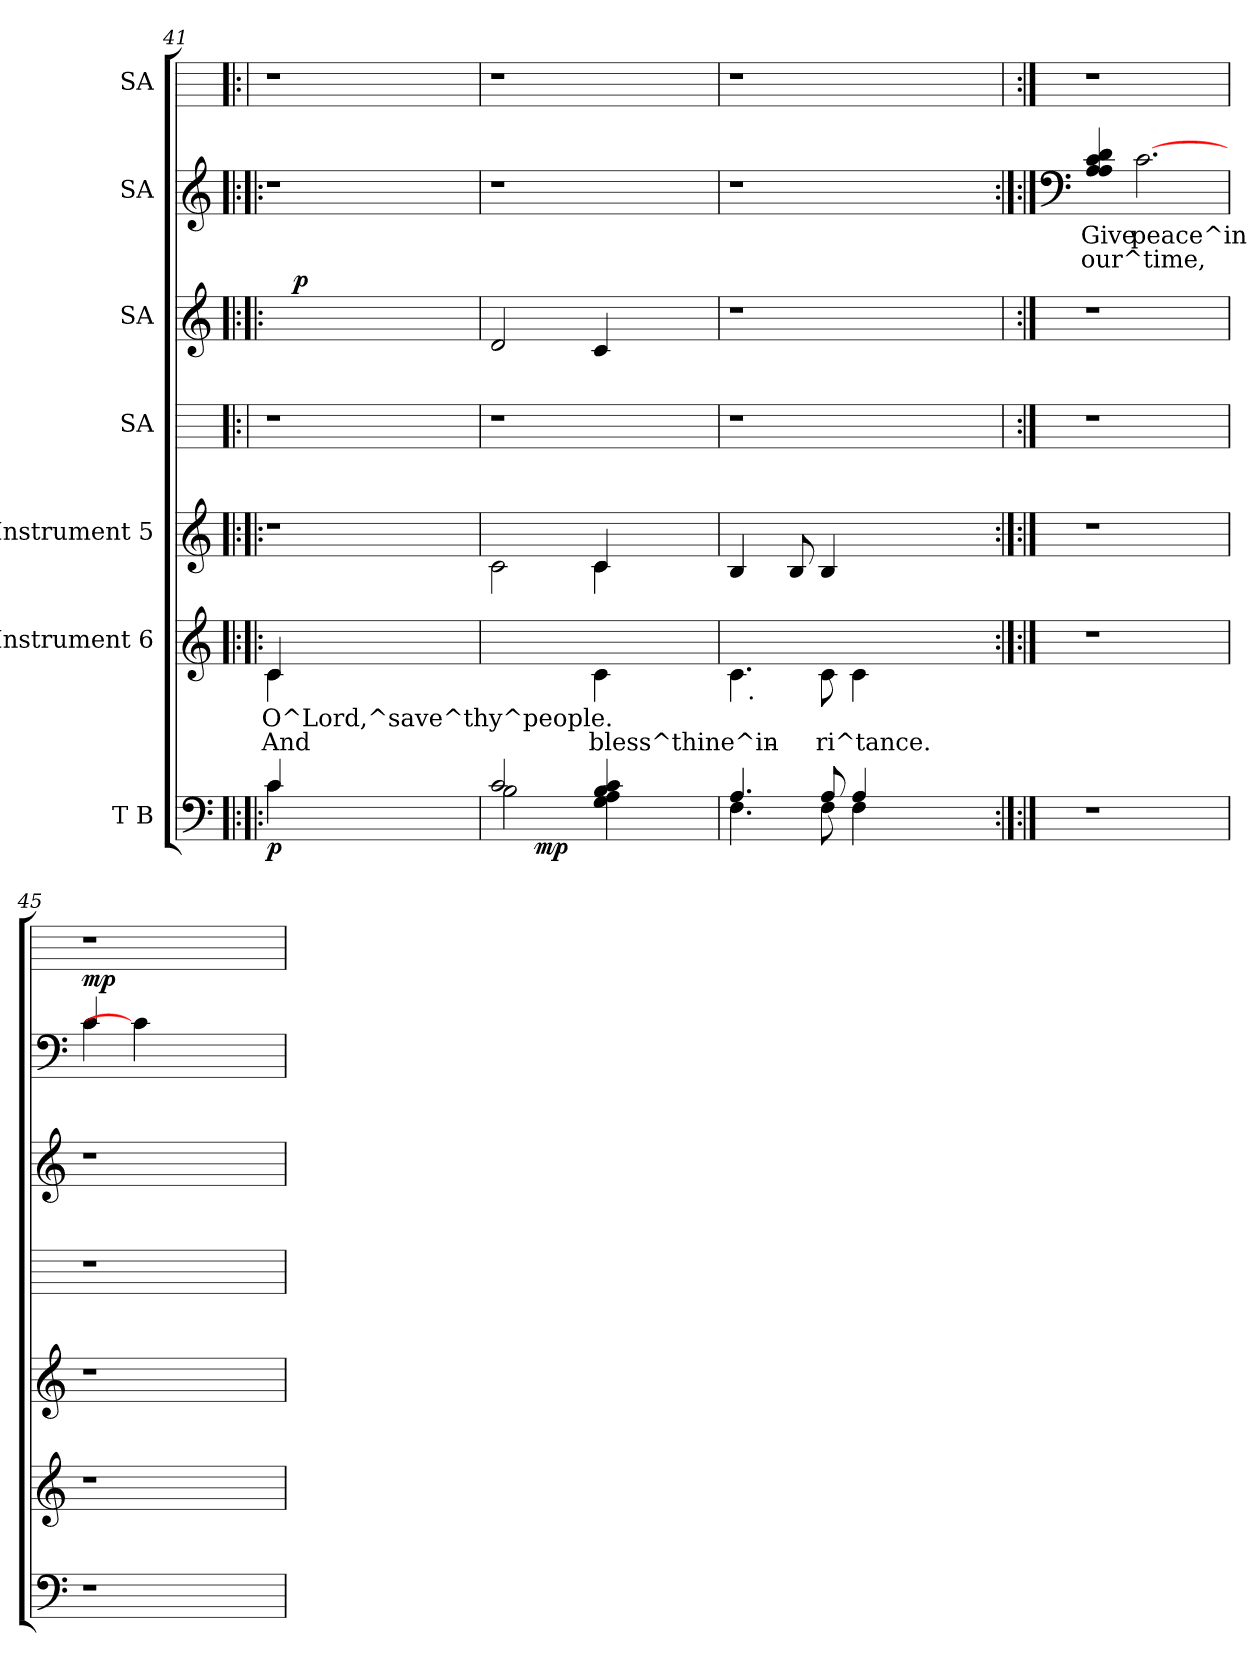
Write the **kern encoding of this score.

**kern	**dynam	**kern	**text	**text	**kern	**kern	**kern	**dynam	**kern	**text	**text	**dynam	**kern
*part7	*part7	*part6	*part6	*part6	*part5	*part4	*part3	*part3	*part2	*part2	*part2	*part2	*part1
*staff7	*staff7	*staff6	*staff6	*staff6	*staff5	*staff4	*staff3	*staff3	*staff2	*staff2	*staff2	*staff2	*staff1
*I"T  B	*	*I"Instrument 6	*	*	*I"Instrument 5	*I"SA	*I"SA	*	*I"SA	*	*	*	*I"SA
*clefF4	*	*clefG2	*	*	*	*	*	*	*clefG2	*	*	*	*
*k[]	*	*k[]	*	*	*k[]	*k[]	*k[]	*	*k[]	*	*	*	*k[]
*C:	*	*C:	*	*	*C:	*C:	*C:	*	*C:	*	*	*	*C:
=41!|:	=41	=41!|:	=41	=41	=41!|:	=41	=41!|:	=41	=41!|:	=41	=41	=41	=41
*^	*	*^	*	*	*	*	*	*	*	*	*	*	*
!	!	!LO:DY:b	!	!	!LO:LY:b:rj	!LO:LY:b:rj	!	!	!	!	!	!	!	!	!
4c/	4c\	p	4c/	4c\	O^Lord,^save^thy^people.	And	1r	1r	16.ryy	.	1r	.	.	.	1r
!	!	!	!	!	!	!	!	!	!	!LO:DY:a	!	!	!	!	!
.	.	.	.	.	.	.	.	.	2ryy	p	.	.	.	.	.
2.ryy	2.ryy	.	2.ryy	2.ryy	.	.	.	.	.	.	.	.	.	.	.
.	.	.	.	.	.	.	.	.	4ryy	.	.	.	.	.	.
.	.	.	.	.	.	.	.	.	8ryy	.	.	.	.	.	.
.	.	.	.	.	.	.	.	.	32ryy	.	.	.	.	.	.
*	*	*	*v	*v	*	*	*	*	*	*	*	*	*	*	*
=42	=42	=42	=42	=42	=42	=42	=42	=42	=42	=42	=42	=42	=42	=42
*	*^	*	*	*	*	*^	*	*	*	*	*	*	*	*
2c/	2B\	8ryy	.	2ryy	.	.	2c\	2ryy	1r	2d/	.	1r	.	.	.	1r
.	.	32ryy	.	.	.	.	.	.	.	.	.	.	.	.	.	.
!	!	!	!LO:DY:b	!	!	!	!	!	!	!	!	!	!	!	!	!
.	.	2ryy	mp	.	.	.	.	.	.	.	.	.	.	.	.	.
!	!	!	!	!	!LO:LY:b:rj	!LO:LY:b:rj	!	!	!	!	!	!	!	!	!	!
4c/ 4B/	4A\ 4G\	.	.	4c\	.	bless^thine^in-	4c\	4c/	.	4c/	.	.	.	.	.	.
.	.	4ryy	.	.	.	.	.	.	.	.	.	.	.	.	.	.
4ryy	4ryy	.	.	4ryy	.	.	4ryy	4ryy	.	4ryy	.	.	.	.	.	.
.	.	16.ryy	.	.	.	.	.	.	.	.	.	.	.	.	.	.
*	*v	*v	*	*	*	*	*v	*v	*	*	*	*	*	*	*	*
=43	=43	=43	=43	=43	=43	=43	=43	=43	=43	=43	=43	=43	=43	=43
*	*	*	*^	*	*	*	*	*	*	*	*	*	*	*
4.A/	4.F\	.	4.c\	32.ryy	.	.	4B/	1r	1r	.	1r	.	.	.	1r
!	!	!	!	!LO:TX:b:t=.	!	!	!	!	!	!	!	!	!	!	!
.	.	.	.	2ryy	.	.	.	.	.	.	.	.	.	.	.
.	.	.	.	.	.	.	8B/	.	.	.	.	.	.	.	.
!	!	!	!	!	!LO:LY:b:rj	!LO:LY:b:rj	!	!	!	!	!	!	!	!	!
8A/	8F\	.	8c\	.	-	ri^tance.-	4B/	.	.	.	.	.	.	.	.
!	!	!	!	!	!LO:LY:b:rj	!LO:LY:b:rj	!	!	!	!	!	!	!	!	!
4A/	4F\	.	4c\	.	-	-	.	.	.	.	.	.	.	.	.
.	.	.	.	4ryy	.	.	.	.	.	.	.	.	.	.	.
.	.	.	.	.	.	.	4.ryy	.	.	.	.	.	.	.	.
4ryy	4ryy	.	4ryy	.	.	.	.	.	.	.	.	.	.	.	.
.	.	.	.	8ryy	.	.	.	.	.	.	.	.	.	.	.
.	.	.	.	16ryy	.	.	.	.	.	.	.	.	.	.	.
.	.	.	.	64ryy	.	.	.	.	.	.	.	.	.	.	.
*v	*v	*	*	*	*	*	*	*	*	*	*	*	*	*	*
*	*	*v	*v	*	*	*	*	*	*	*	*	*	*	*
!!LO:LB:g=z
=44:|!	=44	=44:|!	=44	=44	=44:|!	=44	=44	=44	=44:|!	=44	=44	=44	=44
*	*	*	*	*	*	*	*	*	*clefF4	*	*	*	*
*^	*	*^	*	*	*	*	*	*	*	*	*	*	*
!	!	!	!	!	!	!	!	!	!	!	!	!LO:LY:b:cj	!LO:LY:b:cj	!	!
*v	*v	*	*	*	*	*	*	*	*	*	*	*	*	*	*
*	*	*v	*v	*	*	*	*	*	*	*	*	*	*	*
1r	.	1r	.	.	1r	1r	1r	.	4d/ 4c/ 4A/ 4A/	Give	our^time,	.	1r
!	!	!	!	!	!	!	!	!	!	!LO:LY:b:cj	!LO:LY:b:cj	!	!
.	.	.	.	.	.	.	.	.	[2.c	peace^in	.	.	.
!!LO:LB:g=z
=45!	=45	=45	=45	=45	=45	=45	=45	=45	=45!	=45	=45	=45	=45
*	*	*	*	*	*	*	*	*	*^	*	*	*	*
!	!	!	!	!	!	!	!	!	!	!	!LO:LY:b:cj	!	!LO:DY:b	!
1r	.	1r	.	.	1r	1r	1r	.	4c/	4c\	.	.	mp	1r
.	.	.	.	.	.	.	.	.	4c]	2ryy	.	.	.	.
.	.	.	.	.	.	.	.	.	2ryy	.	.	.	.	.
.	.	.	.	.	.	.	.	.	.	4ryy	.	.	.	.
*	*	*	*	*	*	*	*	*	*v	*v	*	*	*	*
=	=	=	=	=	=	=	=	=	=	=	=	=	=
*-	*-	*-	*-	*-	*-	*-	*-	*-	*-	*-	*-	*-	*-
